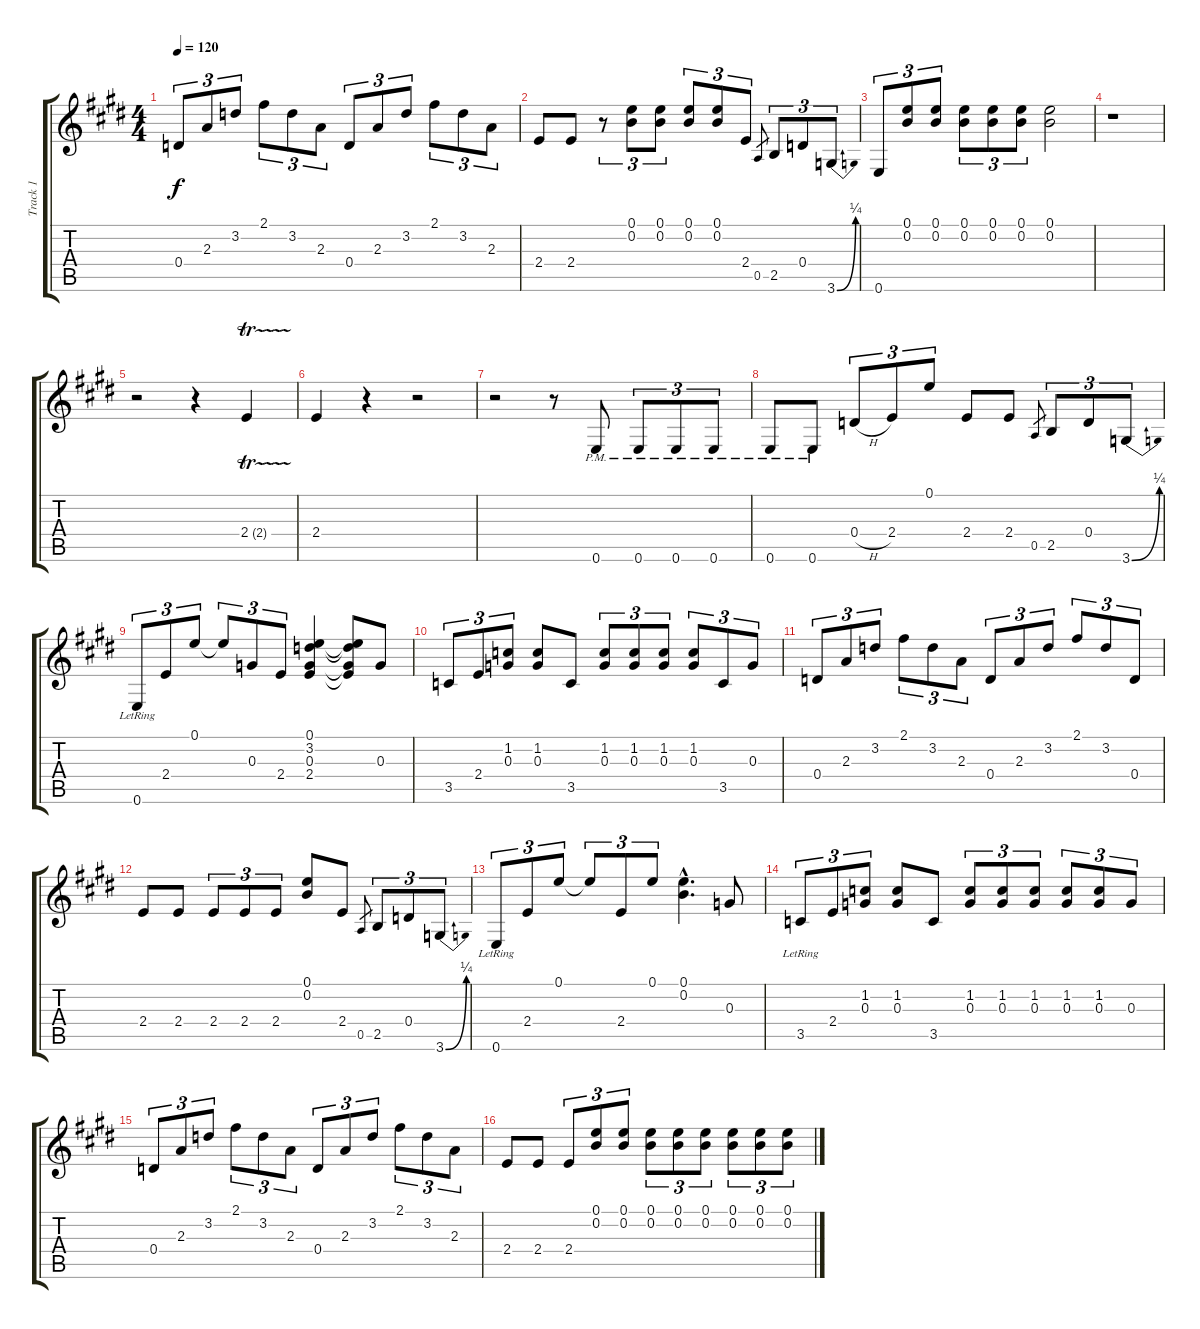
\track ("Track 1" "Track 1") {instrument distortionguitar}
\staff {score tabs}
\tuning (E4 B3 G3 D3 A2 E2) {hide}
\ts (4 4)
\tempo 120
\clef g2
\ks e
0.4.8{tu (3 2) dy f} 2.3.8{tu (3 2)} 3.2.8{tu (3 2)} 2.1.8{tu (3 2)} 3.2.8{tu (3 2)} 2.3.8{tu (3 2)} 0.4.8{tu (3 2)} 2.3.8{tu (3 2)} 3.2.8{tu (3 2)} 2.1.8{tu (3 2)} 3.2.8{tu (3 2)} 2.3.8{tu (3 2)} |
2.4.8 2.4.8 r.8{tu (3 2)} (0.1 0.2).8{tu (3 2)} (0.1 0.2).8{tu (3 2)} (0.1 0.2).8{tu (3 2)} (0.1 0.2).8{tu (3 2)} 2.4.8{tu (3 2)} 0.5.8{gr} 2.5.8{tu (3 2)} 0.4.8{tu (3 2)} 3.6{be (bend 0 0 60 1)}.8{tu (3 2)} |
0.6.8{tu (3 2)} (0.1 0.2).8{tu (3 2)} (0.1 0.2).8{tu (3 2)} (0.1 0.2).8{tu (3 2)} (0.1 0.2).8{tu (3 2)} (0.1 0.2).8{tu (3 2)} (0.1 0.2).2 |
r.1 |
r.2 r.4 2.4{tr (2 16)}.4 |
2.4.4 r.4 r.2 |
r.2 r.8 0.6{pm}.8 0.6{pm}.8{tu (3 2)} 0.6{pm}.8{tu (3 2)} 0.6{pm}.8{tu (3 2)} |
0.6{pm}.8 0.6{pm}.8 0.4{h}.8{tu (3 2)} 2.4.8{tu (3 2)} 0.1.8{tu (3 2)} 2.4.8 2.4.8 0.5.8{gr} 2.5.8{tu (3 2)} 0.4.8{tu (3 2)} 3.6{be (bend 0 0 60 1)}.8{tu (3 2)} |
0.6{lr}.8{tu (3 2)} 2.4.8{tu (3 2)} 0.1.8{tu (3 2)} 0.1{t}.8{tu (3 2)} 0.3.8{tu (3 2)} 2.4.8{tu (3 2)} (0.1 3.2 0.3 2.4).4 (0.1{t} 3.2{t} 0.3{t} 2.4{t}).8 0.3.8 |
3.5.8{tu (3 2)} 2.4.8{tu (3 2)} (1.2 0.3).8{tu (3 2)} (1.2 0.3).8 3.5.8 (1.2 0.3).8{tu (3 2)} (1.2 0.3).8{tu (3 2)} (1.2 0.3).8{tu (3 2)} (1.2 0.3).8{tu (3 2)} 3.5.8{tu (3 2)} 0.3.8{tu (3 2)} |
0.4.8{tu (3 2)} 2.3.8{tu (3 2)} 3.2.8{tu (3 2)} 2.1.8{tu (3 2)} 3.2.8{tu (3 2)} 2.3.8{tu (3 2)} 0.4.8{tu (3 2)} 2.3.8{tu (3 2)} 3.2.8{tu (3 2)} 2.1.8{tu (3 2)} 3.2.8{tu (3 2)} 0.4.8{tu (3 2)} |
2.4.8 2.4.8 2.4.8{tu (3 2)} 2.4.8{tu (3 2)} 2.4.8{tu (3 2)} (0.1 0.2).8 2.4.8 0.5.8{gr} 2.5.8{tu (3 2)} 0.4.8{tu (3 2)} 3.6{be (bend 0 0 60 1)}.8{tu (3 2)} |
0.6{lr}.8{tu (3 2)} 2.4.8{tu (3 2)} 0.1.8{tu (3 2)} 0.1{t}.8{tu (3 2)} 2.4.8{tu (3 2)} 0.1.8{tu (3 2)} (0.1{hac} 0.2{hac}).4{d} 0.3.8 |
3.5{lr}.8{tu (3 2)} 2.4.8{tu (3 2)} (1.2 0.3).8{tu (3 2)} (1.2 0.3).8 3.5.8 (1.2 0.3).8{tu (3 2)} (1.2 0.3).8{tu (3 2)} (1.2 0.3).8{tu (3 2)} (1.2 0.3).8{tu (3 2)} (1.2 0.3).8{tu (3 2)} 0.3.8{tu (3 2)} |
0.4.8{tu (3 2)} 2.3.8{tu (3 2)} 3.2.8{tu (3 2)} 2.1.8{tu (3 2)} 3.2.8{tu (3 2)} 2.3.8{tu (3 2)} 0.4.8{tu (3 2)} 2.3.8{tu (3 2)} 3.2.8{tu (3 2)} 2.1.8{tu (3 2)} 3.2.8{tu (3 2)} 2.3.8{tu (3 2)} |
2.4.8 2.4.8 2.4.8{tu (3 2)} (0.1 0.2).8{tu (3 2)} (0.1 0.2).8{tu (3 2)} (0.1 0.2).8{tu (3 2)} (0.1 0.2).8{tu (3 2)} (0.1 0.2).8{tu (3 2)} (0.1 0.2).8{tu (3 2)} (0.1 0.2).8{tu (3 2)} (0.1 0.2).8{tu (3 2)}
